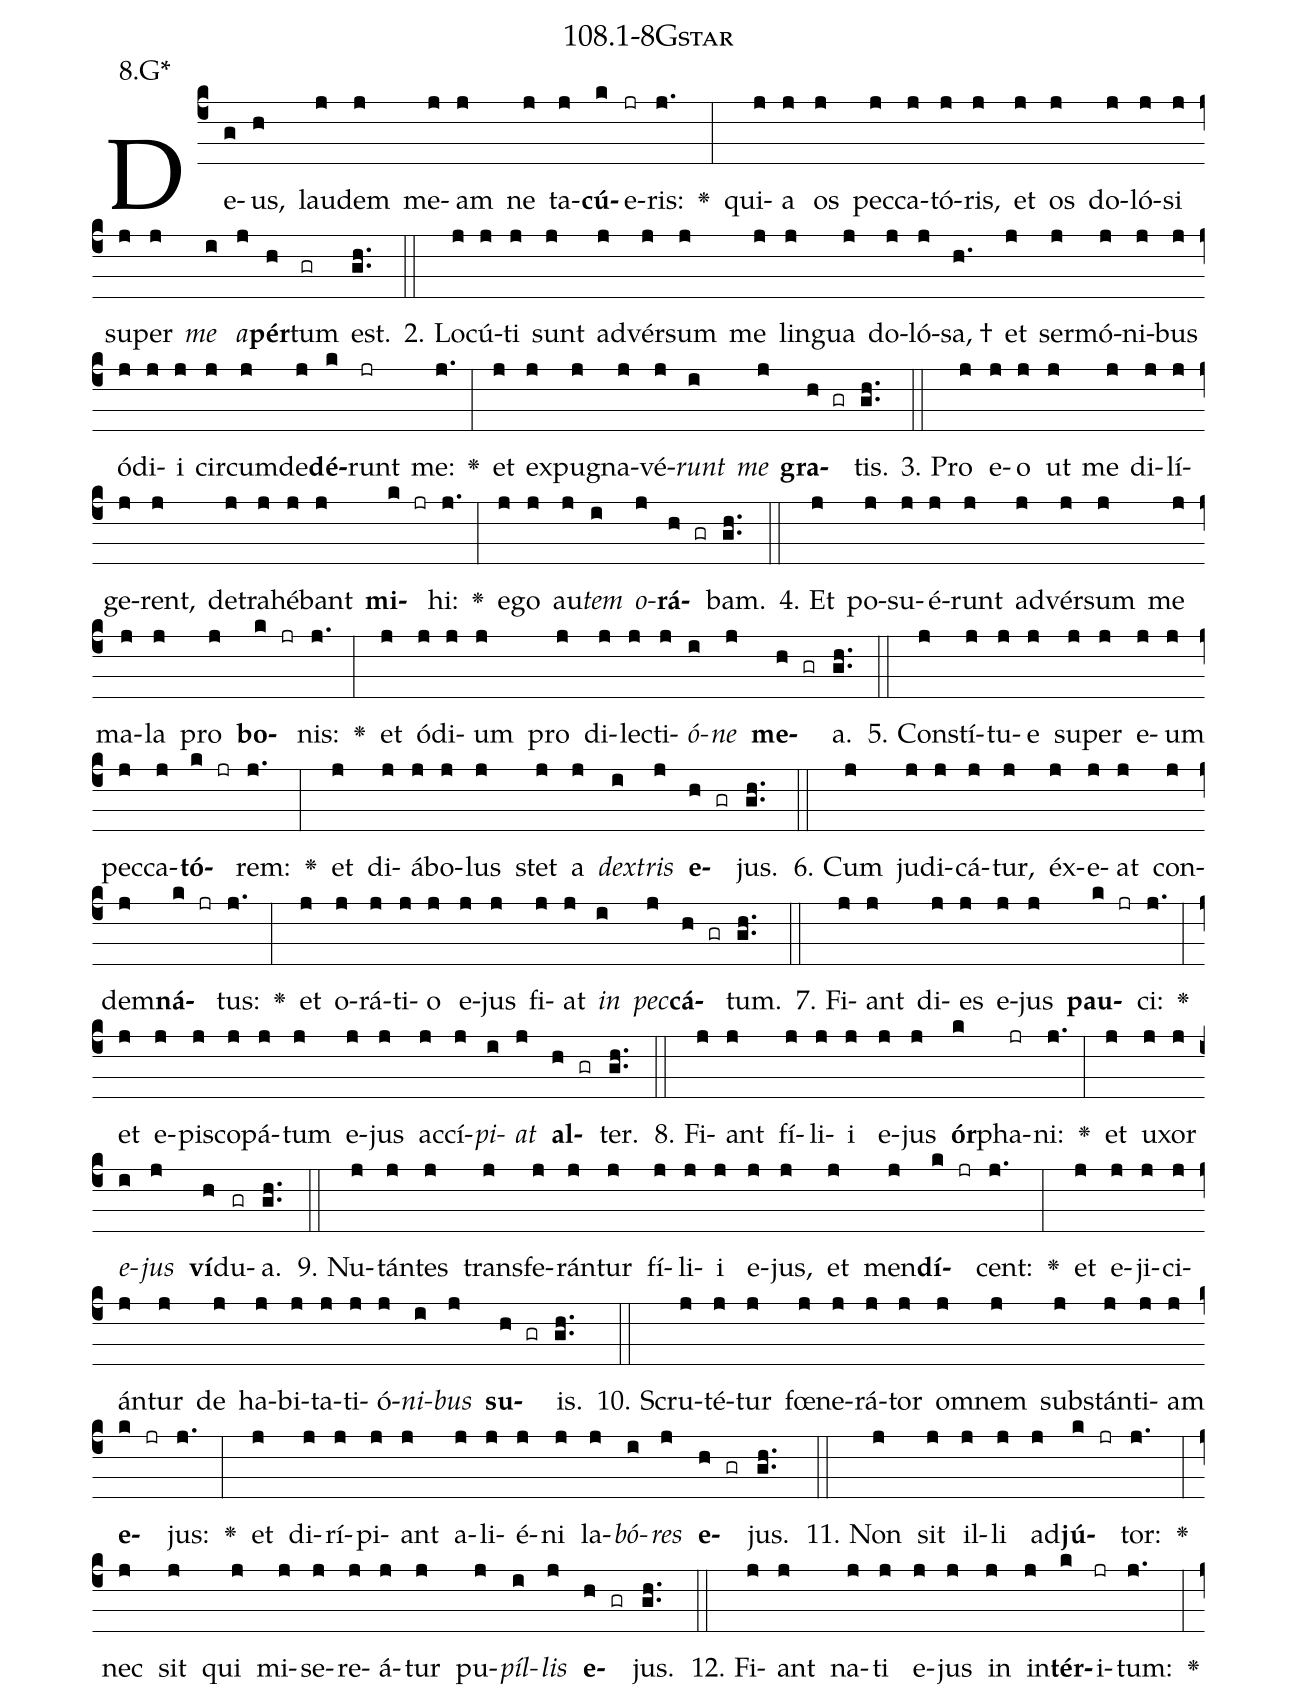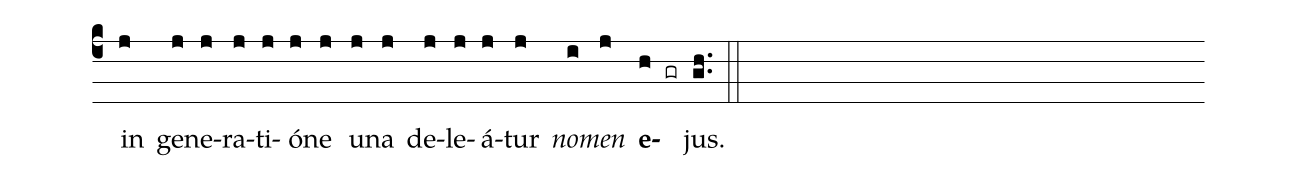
name: 108.1-8Gstar;
annotation: 8.G*;
%%
(c4)De(g)us,(h) lau(j)dem(j) me(j)am(j) ne(j) ta(j)<b>cú</b>(k)e(jr)ris:(j.) <v>\greheightstar</v>(:) qui(j)a(j) os(j) pec(j)ca(j)tó(j)ris,(j) et(j) os(j) do(j)ló(j)si(j) su(j)per(j) <i>me</i>(i) <i>a</i>(j)<b>pér</b>(h)tum(gr) est.(gh..) (::)
2. Lo(j)cú(j)ti(j) sunt(j) ad(j)vér(j)sum(j) me(j) lin(j)gua(j) do(j)ló(j)sa, †(h.) et(j) ser(j)mó(j)ni(j)bus(j) ó(j)di(j)i(j) cir(j)cum(j)de(j)<b>dé</b>(k)runt(jr) me:(j.) <v>\greheightstar</v>(:) et(j) ex(j)pu(j)gna(j)vé(j)<i>runt</i>(i) <i>me</i>(j) <b>gra</b>(h gr)tis.(gh..) (::)
3. Pro(j) e(j)o(j) ut(j) me(j) di(j)lí(j)ge(j)rent,(j) de(j)tra(j)hé(j)bant(j) <b>mi</b>(k jr)hi:(j.) <v>\greheightstar</v>(:) e(j)go(j) au(j)<i>tem</i>(i) <i>o</i>(j)<b>rá</b>(h gr)bam.(gh..) (::)
4. Et(j) po(j)su(j)é(j)runt(j) ad(j)vér(j)sum(j) me(j) ma(j)la(j) pro(j) <b>bo</b>(k jr)nis:(j.) <v>\greheightstar</v>(:) et(j) ó(j)di(j)um(j) pro(j) di(j)lec(j)ti(j)<i>ó</i>(i)<i>ne</i>(j) <b>me</b>(h gr)a.(gh..) (::)
5. Con(j)stí(j)tu(j)e(j) su(j)per(j) e(j)um(j) pec(j)ca(j)<b>tó</b>(k jr)rem:(j.) <v>\greheightstar</v>(:) et(j) di(j)á(j)bo(j)lus(j) stet(j) a(j) <i>dex</i>(i)<i>tris</i>(j) <b>e</b>(h gr)jus.(gh..) (::)
6. Cum(j) ju(j)di(j)cá(j)tur,(j) éx(j)e(j)at(j) con(j)dem(j)<b>ná</b>(k jr)tus:(j.) <v>\greheightstar</v>(:) et(j) o(j)rá(j)ti(j)o(j) e(j)jus(j) fi(j)at(j) <i>in</i>(i) <i>pec</i>(j)<b>cá</b>(h gr)tum.(gh..) (::)
7. Fi(j)ant(j) di(j)es(j) e(j)jus(j) <b>pau</b>(k jr)ci:(j.) <v>\greheightstar</v>(:) et(j) e(j)pis(j)co(j)pá(j)tum(j) e(j)jus(j) ac(j)cí(j)<i>pi</i>(i)<i>at</i>(j) <b>al</b>(h gr)ter.(gh..) (::)
8. Fi(j)ant(j) fí(j)li(j)i(j) e(j)jus(j) <b>ór</b>(k)pha(jr)ni:(j.) <v>\greheightstar</v>(:) et(j) u(j)xor(j) <i>e</i>(i)<i>jus</i>(j) <b>ví</b>(h)du(gr)a.(gh..) (::)
9. Nu(j)tán(j)tes(j) trans(j)fe(j)rán(j)tur(j) fí(j)li(j)i(j) e(j)jus,(j) et(j) men(j)<b>dí</b>(k jr)cent:(j.) <v>\greheightstar</v>(:) et(j) e(j)ji(j)ci(j)án(j)tur(j) de(j) ha(j)bi(j)ta(j)ti(j)ó(j)<i>ni</i>(i)<i>bus</i>(j) <b>su</b>(h gr)is.(gh..) (::)
10. Scru(j)té(j)tur(j) fœ(j)ne(j)rá(j)tor(j) om(j)nem(j) sub(j)stán(j)ti(j)am(j) <b>e</b>(k jr)jus:(j.) <v>\greheightstar</v>(:) et(j) di(j)rí(j)pi(j)ant(j) a(j)li(j)é(j)ni(j) la(j)<i>bó</i>(i)<i>res</i>(j) <b>e</b>(h gr)jus.(gh..) (::)
11. Non(j) sit(j) il(j)li(j) ad(j)<b>jú</b>(k jr)tor:(j.) <v>\greheightstar</v>(:) nec(j) sit(j) qui(j) mi(j)se(j)re(j)á(j)tur(j) pu(j)<i>píl</i>(i)<i>lis</i>(j) <b>e</b>(h gr)jus.(gh..) (::)
12. Fi(j)ant(j) na(j)ti(j) e(j)jus(j) in(j) in(j)<b>tér</b>(k)i(jr)tum:(j.) <v>\greheightstar</v>(:) in(j) ge(j)ne(j)ra(j)ti(j)ó(j)ne(j) u(j)na(j) de(j)le(j)á(j)tur(j) <i>no</i>(i)<i>men</i>(j) <b>e</b>(h gr)jus.(gh..) (::)
